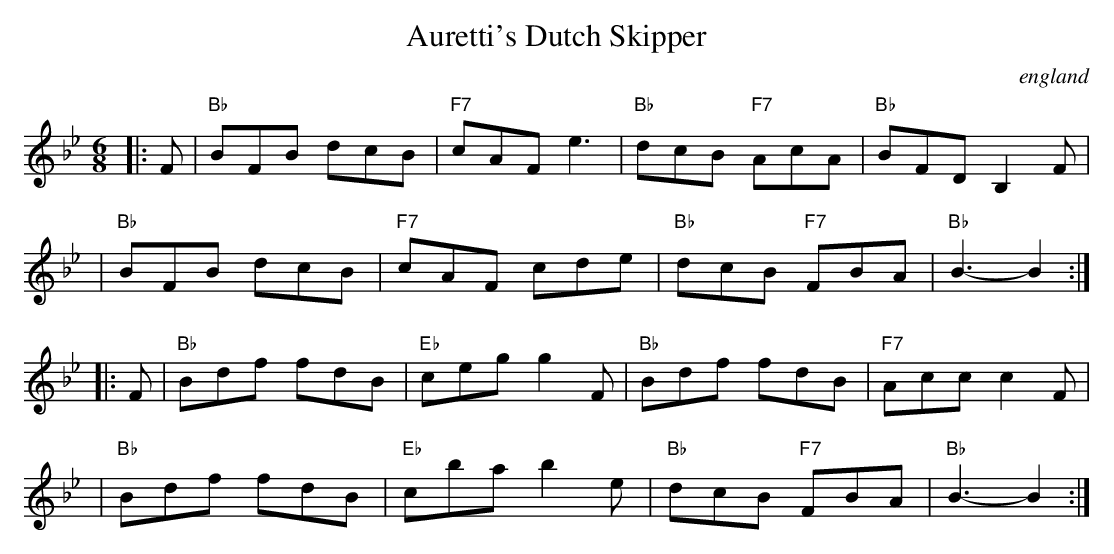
X:1
T: Auretti's Dutch Skipper
O:england
M: 6/8
L: 1/8
K: Bb
|: F \
|  "Bb"BFB dcB | "F7"cAF e3 | "Bb"dcB "F7"AcA | "Bb" BFD B,2F |
| "Bb"BFB dcB | "F7"cAF cde | "Bb"dcB "F7"FBA | "Bb"B3- B2 :|
|: F \
| "Bb"Bdf fdB | "Eb"ceg g2F | "Bb"Bdf fdB | "F7"Acc c2F |
| "Bb"Bdf fdB | "Eb"cba b2e | "Bb"dcB "F7"FBA | "Bb"B3- B2 :|
